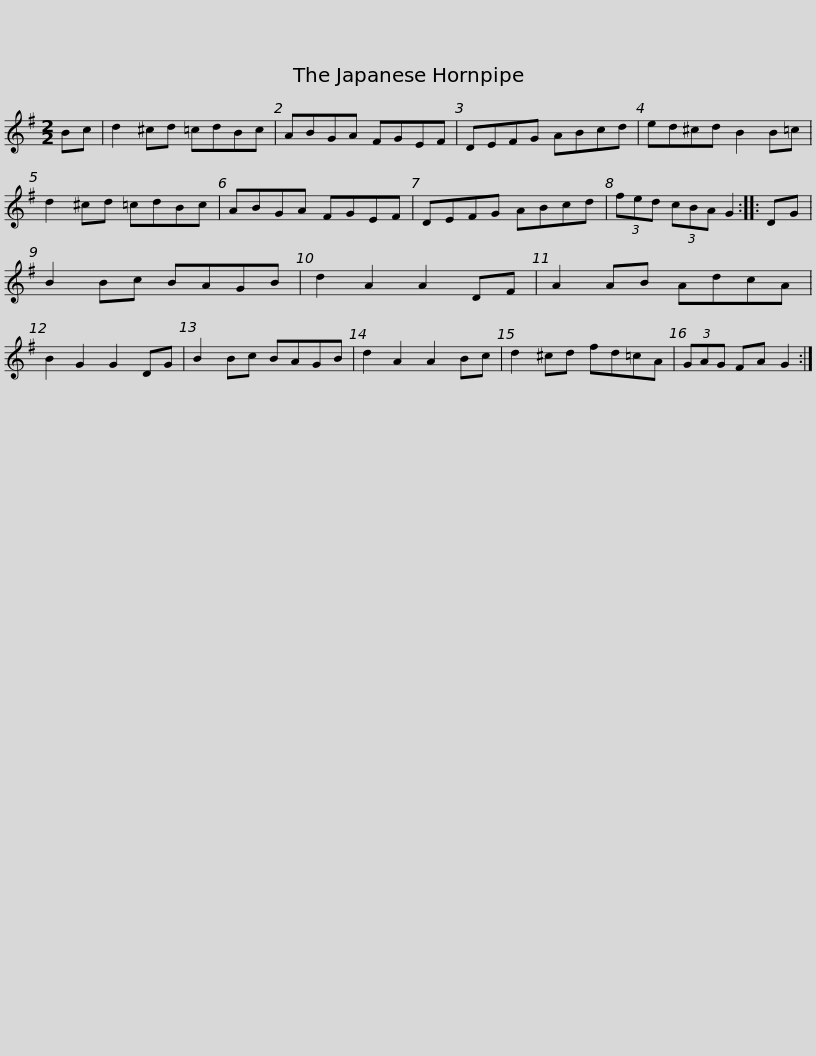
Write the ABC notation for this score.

X:1
L:1/8
M:2/2
I:linebreak $
K:G
V:1 treble
V:1
 Bc | d2 ^cd =cdBc | ABGA FGEF | DEFG ABcd | ed^cd B2 B=c | %5
 d2 ^cd =cdBc |$ ABGA FGEF | DEFG ABcd | (3fed (3cBA G2 :: DG | %10
 B2 Bc BAGB | d2 A2 A2 DF | A2 AB AdcA |$ B2 G2 G2 DG | B2 Bc BAGB | %15
 d2 A2 A2 Bc | d2 ^cd fd=cA | (3GAG FA G2 :| %18
